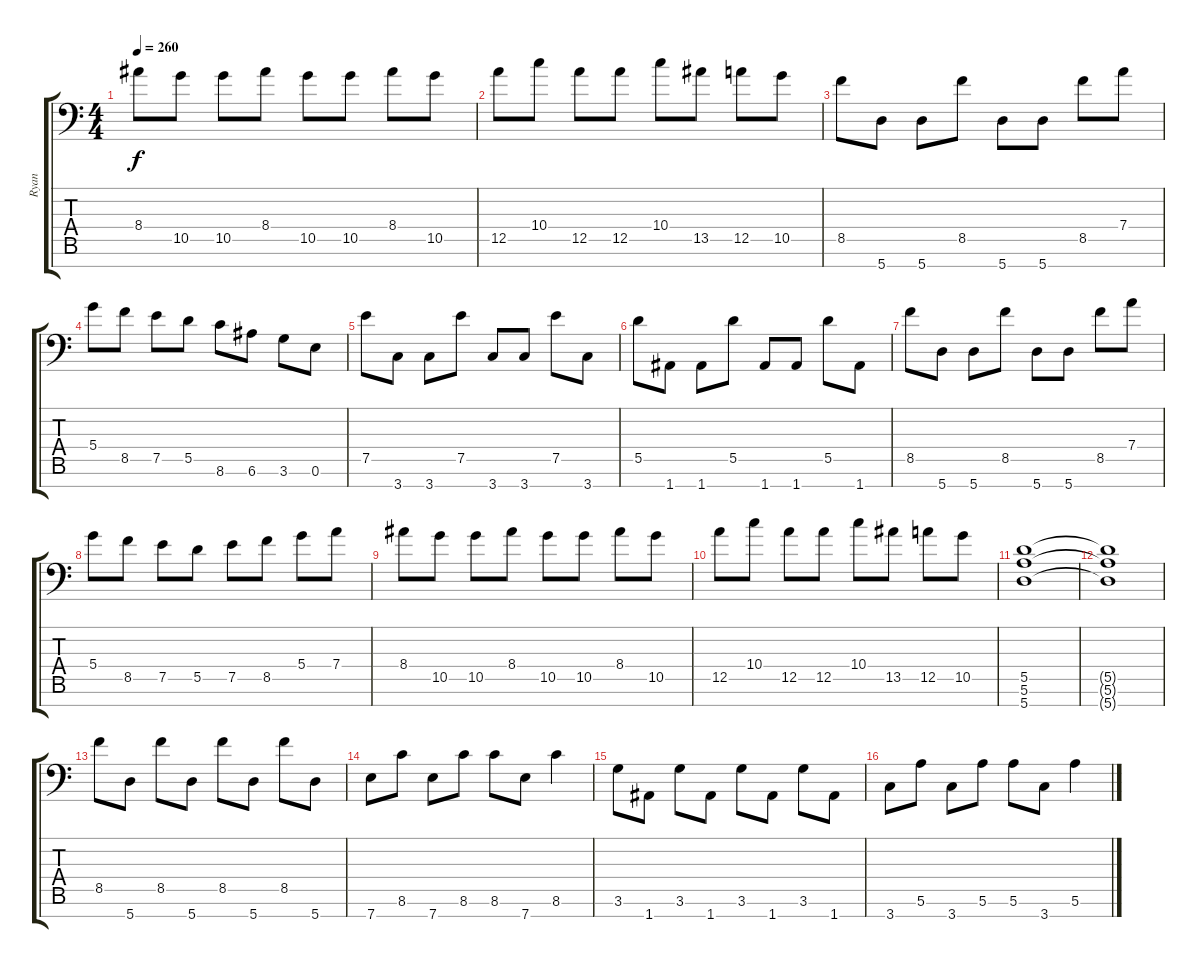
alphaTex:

\track ("Ryan" "Ryan") {instrument acousticguitarsteel}
\staff {score tabs}
\tuning (E4 B3 Gb3 D3 A2 E2 A1) {hide}
\ts (4 4)
\tempo 260
\clef f4
\ks c
8.4.8{dy f} 10.5.8 10.5.8 8.4.8 10.5.8 10.5.8 8.4.8 10.5.8 |
12.5.8 10.4.8 12.5.8 12.5.8 10.4.8 13.5.8 12.5.8 10.5.8 |
8.5.8 5.7.8 5.7.8 8.5.8 5.7.8 5.7.8 8.5.8 7.4.8 |
5.4.8 8.5.8 7.5.8 5.5.8 8.6.8 6.6.8 3.6.8 0.6.8 |
7.5.8 3.7.8 3.7.8 7.5.8 3.7.8 3.7.8 7.5.8 3.7.8 |
5.5.8 1.7.8 1.7.8 5.5.8 1.7.8 1.7.8 5.5.8 1.7.8 |
8.5.8 5.7.8 5.7.8 8.5.8 5.7.8 5.7.8 8.5.8 7.4.8 |
5.4.8 8.5.8 7.5.8 5.5.8 7.5.8 8.5.8 5.4.8 7.4.8 |
8.4.8 10.5.8 10.5.8 8.4.8 10.5.8 10.5.8 8.4.8 10.5.8 |
12.5.8 10.4.8 12.5.8 12.5.8 10.4.8 13.5.8 12.5.8 10.5.8 |
(5.5 5.6 5.7).1 |
(5.5{t} 5.6{t} 5.7{t}).1 |
8.5.8 5.7.8 8.5.8 5.7.8 8.5.8 5.7.8 8.5.8 5.7.8 |
7.7.8 8.6.8 7.7.8 8.6.8 8.6.8 7.7.8 8.6.4 |
3.6.8 1.7.8 3.6.8 1.7.8 3.6.8 1.7.8 3.6.8 1.7.8 |
3.7.8 5.6.8 3.7.8 5.6.8 5.6.8 3.7.8 5.6.4
